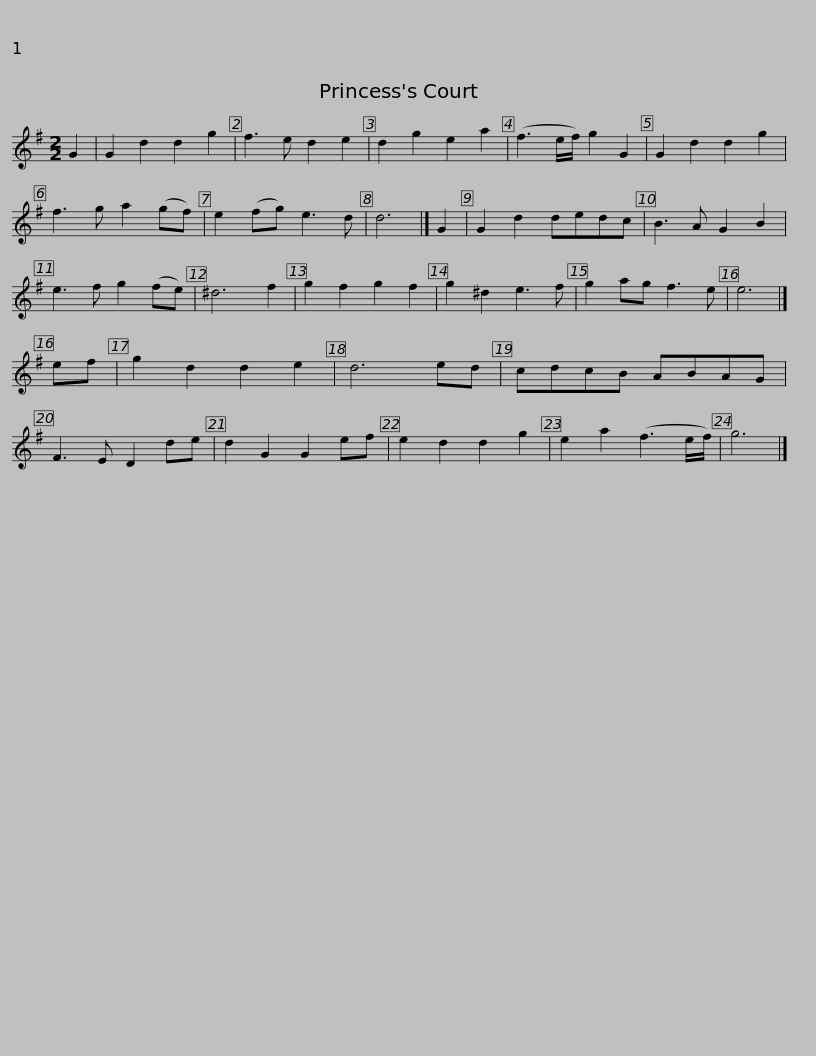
X:1
L:1/8
M:2/2
I:linebreak $
K:G
V:1 treble
V:1
 G2 | G2 d2 d2 g2 | f3 e d2 e2 | d2 g2 e2 a2 | (f3 e/f/) g2 G2 | %5
 G2 d2 d2 g2 | f3 g a2 (gf) | e2 (fg) e3 d | d6 |] G2 |$ %10
 G2 d2 dedc | B3 A G2 B2 | e3 f g2 (fe) | ^d6 f2 | g2 f2 g2 f2 | %15
 g2 ^d2 e3 f | g2 ag f3 e | e6 |] ef | g2 d2 d2 e2 |$ %20
 d6 ed | cdcB ABAG | F3 E D2 de | d2 G2 G2 ef | e2 d2 d2 g2 | %25
 e2 a2 (f3 e/f/) | g6 |] %27
